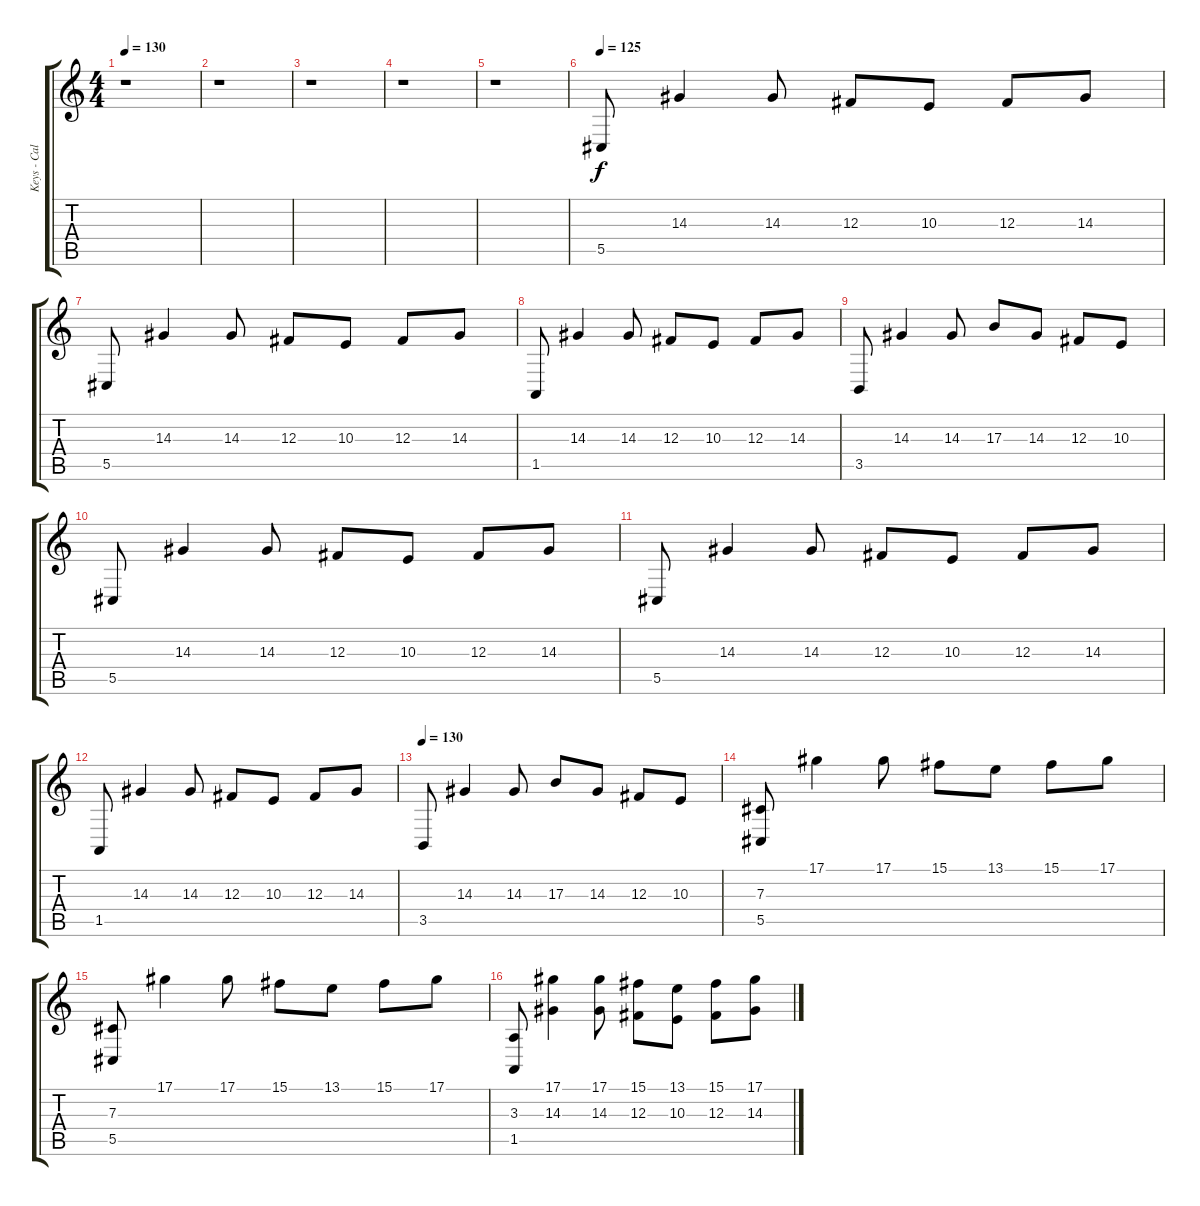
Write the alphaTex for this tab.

\track ("Keys - Caleb Shomo" "Keys - Cal") {instrument lead2sawtooth}
\staff {score tabs}
\tuning (Eb4 Bb3 Gb3 Db3 Ab2 Db2) {hide}
\ts (4 4)
\tempo 130
\clef g2
\ks c
r.1{dy f} |
r.1 |
r.1 |
r.1 |
r.1 |
\tempo 125
5.5.8 14.3.4 14.3.8 12.3.8 10.3.8 12.3.8 14.3.8 |
5.5.8 14.3.4 14.3.8 12.3.8 10.3.8 12.3.8 14.3.8 |
1.5.8 14.3.4 14.3.8 12.3.8 10.3.8 12.3.8 14.3.8 |
3.5.8 14.3.4 14.3.8 17.3.8 14.3.8 12.3.8 10.3.8 |
5.5.8 14.3.4 14.3.8 12.3.8 10.3.8 12.3.8 14.3.8 |
5.5.8 14.3.4 14.3.8 12.3.8 10.3.8 12.3.8 14.3.8 |
1.5.8 14.3.4 14.3.8 12.3.8 10.3.8 12.3.8 14.3.8 |
\tempo 130
3.5.8 14.3.4 14.3.8 17.3.8 14.3.8 12.3.8 10.3.8 |
(7.3 5.5).8 17.1.4 17.1.8 15.1.8 13.1.8 15.1.8 17.1.8 |
(7.3 5.5).8 17.1.4 17.1.8 15.1.8 13.1.8 15.1.8 17.1.8 |
(3.3 1.5).8 (17.1 14.3).4 (17.1 14.3).8 (15.1 12.3).8 (13.1 10.3).8 (15.1 12.3).8 (17.1 14.3).8
